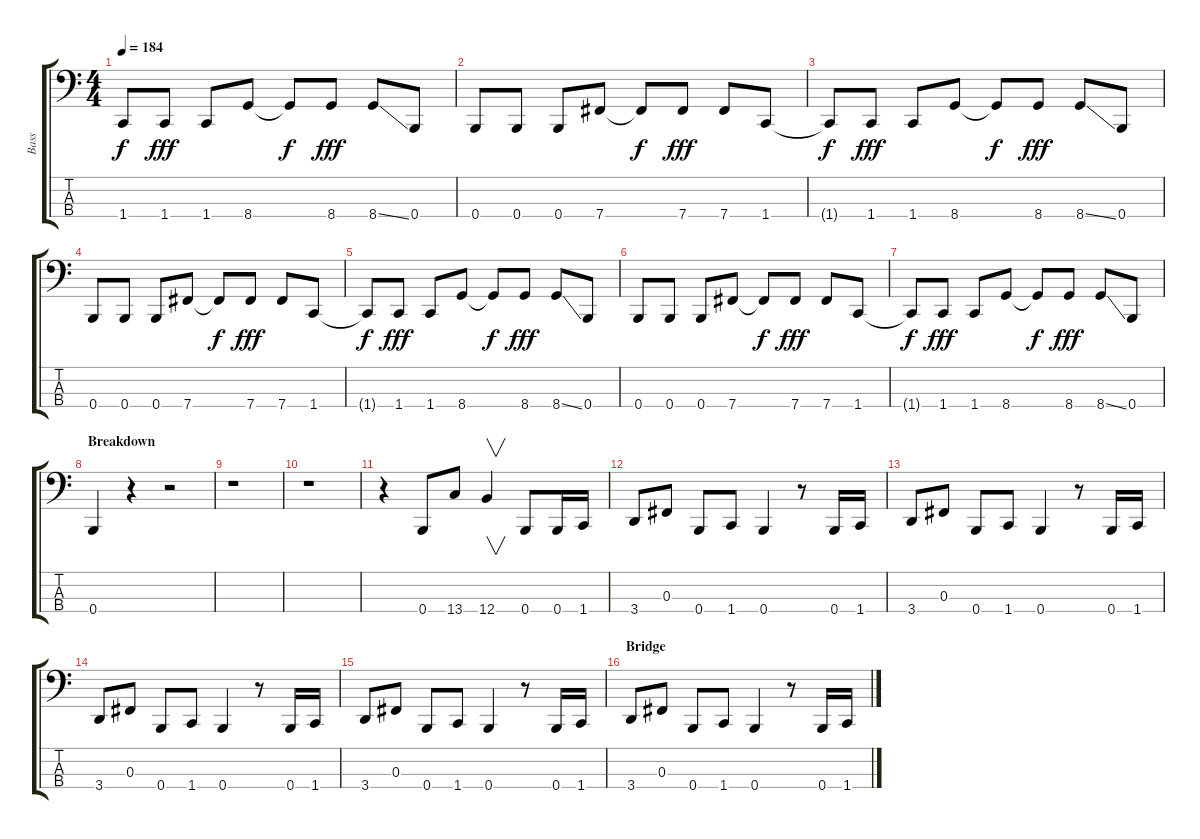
\track ("Bass" "Bass") {instrument electricbasspick}
\staff {score tabs}
\tuning (E2 B1 Gb1 B0) {hide}
\ts (4 4)
\tempo 184
\clef f4
\ks c
1.4{t}.8{dy f} 1.4.8{dy fff} 1.4.8 8.4.8 8.4{t}.8{dy f} 8.4.8{dy fff} 8.4{ss}.8 0.4.8 |
0.4.8 0.4.8 0.4.8 7.4.8 7.4{t}.8{dy f} 7.4.8{dy fff} 7.4.8 1.4.8 |
1.4{t}.8{dy f} 1.4.8{dy fff} 1.4.8 8.4.8 8.4{t}.8{dy f} 8.4.8{dy fff} 8.4{ss}.8 0.4.8 |
0.4.8 0.4.8 0.4.8 7.4.8 7.4{t}.8{dy f} 7.4.8{dy fff} 7.4.8 1.4.8 |
1.4{t}.8{dy f} 1.4.8{dy fff} 1.4.8 8.4.8 8.4{t}.8{dy f} 8.4.8{dy fff} 8.4{ss}.8 0.4.8 |
0.4.8 0.4.8 0.4.8 7.4.8 7.4{t}.8{dy f} 7.4.8{dy fff} 7.4.8 1.4.8 |
1.4{t}.8{dy f} 1.4.8{dy fff} 1.4.8 8.4.8 8.4{t}.8{dy f} 8.4.8{dy fff} 8.4{ss}.8 0.4.8 |
\section ("" "Breakdown")
0.4.4 r.4 r.2 |
r.1 |
r.1 |
r.4 0.4.8 13.4.8 12.4.4{v} 0.4.8 0.4.16 1.4.16 |
3.4.8 0.3.8 0.4.8 1.4.8 0.4.4 r.8 0.4.16 1.4.16 |
3.4.8 0.3.8 0.4.8 1.4.8 0.4.4 r.8 0.4.16 1.4.16 |
3.4.8 0.3.8 0.4.8 1.4.8 0.4.4 r.8 0.4.16 1.4.16 |
3.4.8 0.3.8 0.4.8 1.4.8 0.4.4 r.8 0.4.16 1.4.16 |
\section ("" "Bridge")
3.4.8 0.3.8 0.4.8 1.4.8 0.4.4 r.8 0.4.16 1.4.16
